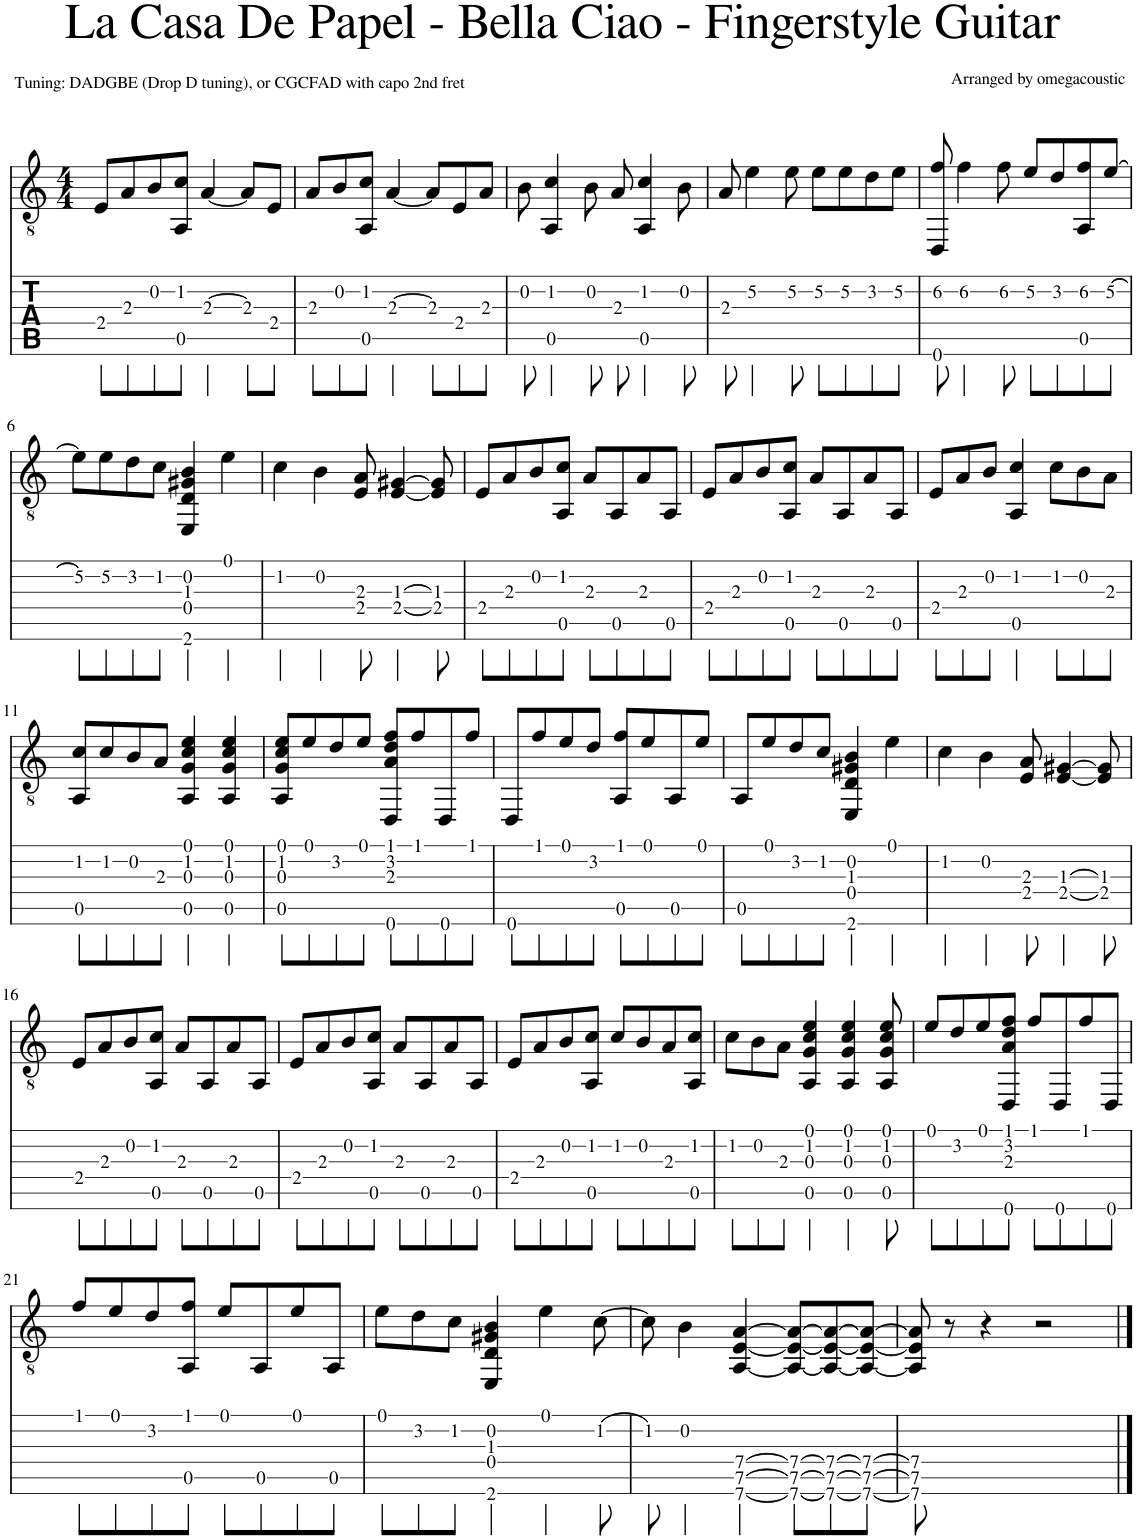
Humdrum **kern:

**kern	**kern
*part1	*part1
*staff2	*staff1
*I"Acoustic Guitar	*
*I'Guit.	*
*stria6	*
*	*clefGv2
*k[]	*k[]
*M4/4	*M4/4
=1	=1
8E\L	8E/L
8A\	8A/
8B\	8B/
8AA\ 8c\J	8AA/ 8c/J
[4A\	[4A/
8A\L]	8A/L]
8E\J	8E/J
=2	=2
8A\L	8A/L
8B\	8B/
8AA\ 8c\J	8AA/ 8c/J
[4A\	[4A/
8A\L]	8A/L]
8E\	8E/
8A\J	8A/J
=3	=3
8B\	8B\
4AA\ 4c\	4AA/ 4c/
8B\	8B\
8A\	8A/
4AA\ 4c\	4AA/ 4c/
8B\	8B\
=4	=4
8A\	8A/
4e\	4e\
8e\	8e\
8e\L	8e\L
8e\	8e\
8d\	8d\
8e\J	8e\J
=5	=5
8DD\ 8f\	8DD/ 8f/
4f\	4f\
8f\	8f\
8e\L	8e/L
8d\	8d/
8AA\ 8f\	8AA/ 8f/
[8e\J	[8e/J
!!LO:LB:g=z
=6	=6
8e\L]	8e\L]
8e\	8e\
8d\	8d\
8c\J	8c\J
4EE\ 4D\ 4G#\ 4B\	4EE/ 4D/ 4G#X/ 4B/
4e\	4e\
=7	=7
4c\	4c\
4B\	4B\
8E\ 8A\	8E/ 8A/
[4E\ [4G#\	[4E/ [4G#X/
8E\] 8G#\]	8E/] 8G#/]
=8	=8
8E\L	8E/L
8A\	8A/
8B\	8B/
8AA\ 8c\J	8AA/ 8c/J
8A\L	8A/L
8AA\	8AA/
8A\	8A/
8AA\J	8AA/J
=9	=9
8E\L	8E/L
8A\	8A/
8B\	8B/
8AA\ 8c\J	8AA/ 8c/J
8A\L	8A/L
8AA\	8AA/
8A\	8A/
8AA\J	8AA/J
=10	=10
8E\L	8E/L
8A\	8A/
8B\J	8B/J
4AA\ 4c\	4AA/ 4c/
8c\L	8c\L
8B\	8B\
8A\J	8A\J
!!LO:LB:g=z
=11	=11
8AA\ 8c\L	8AA/ 8c/L
8c\	8c/
8B\	8B/
8A\J	8A/J
4AA\ 4G\ 4c\ 4e\	4AA/ 4G/ 4c/ 4e/
4AA\ 4G\ 4c\ 4e\	4AA/ 4G/ 4c/ 4e/
=12	=12
8AA\ 8G\ 8c\ 8e\L	8AA/ 8G/ 8c/ 8e/L
8e\	8e/
8d\	8d/
8e\J	8e/J
8DD\ 8A\ 8d\ 8f\L	8DD/ 8A/ 8d/ 8f/L
8f\	8f/
8DD\	8DD/
8f\J	8f/J
=13	=13
8DD\L	8DD/L
8f\	8f/
8e\	8e/
8d\J	8d/J
8AA\ 8f\L	8AA/ 8f/L
8e\	8e/
8AA\	8AA/
8e\J	8e/J
=14	=14
8AA\L	8AA/L
8e\	8e/
8d\	8d/
8c\J	8c/J
4EE\ 4D\ 4G#\ 4B\	4EE/ 4D/ 4G#X/ 4B/
4e\	4e\
=15	=15
4c\	4c\
4B\	4B\
8E\ 8A\	8E/ 8A/
[4E\ [4G#\	[4E/ [4G#X/
8E\] 8G#\]	8E/] 8G#/]
!!LO:LB:g=z
=16	=16
8E\L	8E/L
8A\	8A/
8B\	8B/
8AA\ 8c\J	8AA/ 8c/J
8A\L	8A/L
8AA\	8AA/
8A\	8A/
8AA\J	8AA/J
=17	=17
8E\L	8E/L
8A\	8A/
8B\	8B/
8AA\ 8c\J	8AA/ 8c/J
8A\L	8A/L
8AA\	8AA/
8A\	8A/
8AA\J	8AA/J
=18	=18
8E\L	8E/L
8A\	8A/
8B\	8B/
8AA\ 8c\J	8AA/ 8c/J
8c\L	8c/L
8B\	8B/
8A\	8A/
8AA\ 8c\J	8AA/ 8c/J
=19	=19
8c\L	8c\L
8B\	8B\
8A\J	8A\J
4AA\ 4G\ 4c\ 4e\	4AA/ 4G/ 4c/ 4e/
4AA\ 4G\ 4c\ 4e\	4AA/ 4G/ 4c/ 4e/
8AA\ 8G\ 8c\ 8e\	8AA/ 8G/ 8c/ 8e/
=20	=20
8e\L	8e/L
8d\	8d/
8e\	8e/
8DD\ 8A\ 8d\ 8f\J	8DD/ 8A/ 8d/ 8f/J
8f\L	8f/L
8DD\	8DD/
8f\	8f/
8DD\J	8DD/J
!!LO:LB:g=z
=21	=21
8f\L	8f/L
8e\	8e/
8d\	8d/
8AA\ 8f\J	8AA/ 8f/J
8e\L	8e/L
8AA\	8AA/
8e\	8e/
8AA\J	8AA/J
=22	=22
8e\L	8e\L
8d\	8d\
8c\J	8c\J
4EE\ 4D\ 4G#\ 4B\	4EE/ 4D/ 4G#X/ 4B/
4e\	4e\
[8c\	[8c\
=23	=23
8c\]	8c\]
4B\	4B\
[4AA\ [4E\ [4A\	[4AA/ [4E/ [4A/
8AA\_ 8E\_ 8A\_L	8AA/_ 8E/_ 8A/_L
8AA\_ 8E\_ 8A\_	8AA/_ 8E/_ 8A/_
8AA\_ 8E\_ 8A\_J	8AA/_ 8E/_ 8A/_J
=24	=24
8AA\] 8E\] 8A\]	8AA/] 8E/] 8A/]
8r	8r
4r	4r
2r	2r
==	==
*-	*-
